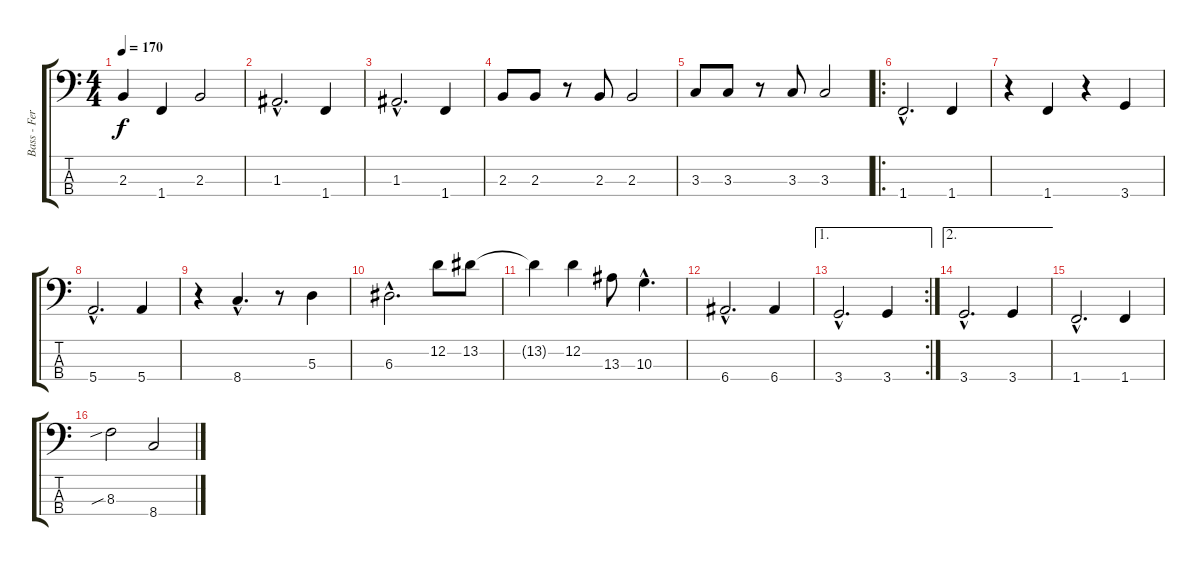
\track ("Bass - Fergusson" "Bass - Fer") {instrument electricbassfinger}
\staff {score tabs}
\tuning (G2 D2 A1 E1) {hide}
\ts (4 4)
\tempo 170
\clef f4
\ks c
2.3.4{dy f} 1.4.4 2.3.2 |
1.3{hac}.2{d} 1.4.4 |
1.3{hac}.2{d} 1.4.4 |
2.3.8 2.3.8 r.8 2.3.8 2.3.2 |
3.3.8 3.3.8 r.8 3.3.8 3.3.2 |
\ro
1.4{hac}.2{d} 1.4.4 |
r.4 1.4.4 r.4 3.4.4 |
5.4{hac}.2{d} 5.4.4 |
r.4 8.4{hac}.4{d} r.8 5.3.4 |
6.3{hac}.2{d} 12.2.8 13.2.8 |
13.2{t}.4 12.2.4 13.3.8 10.3{hac}.4{d} |
6.4{hac}.2{d} 6.4.4 |
\ae 1
\rc 2
3.4{hac}.2{d} 3.4.4 |
\ae 2
3.4{hac}.2{d} 3.4.4 |
1.4{hac}.2{d} 1.4.4 |
8.3{sib}.2 8.4.2
